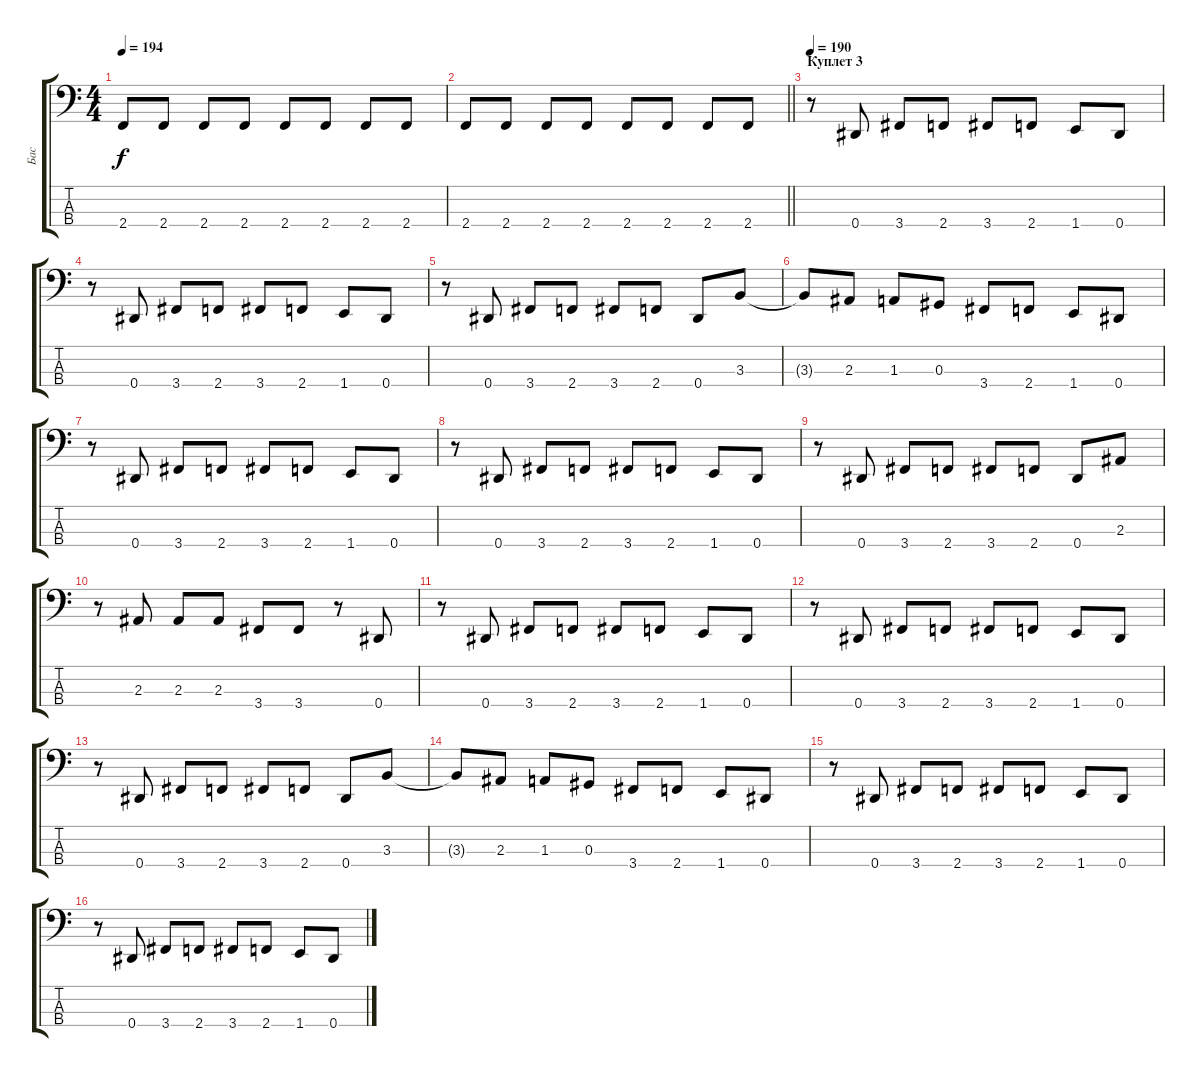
\track ("Бас" "Бас") {instrument electricbassfinger}
\staff {score tabs}
\tuning (Gb2 Db2 Ab1 Eb1) {hide}
\ts (4 4)
\tempo 194
\clef f4
\ks c
2.4.8{dy f} 2.4.8 2.4.8 2.4.8 2.4.8 2.4.8 2.4.8 2.4.8 |
\barLineRight lightlight
2.4.8 2.4.8 2.4.8 2.4.8 2.4.8 2.4.8 2.4.8 2.4.8 |
\section ("" "Куплет 3")
\tempo 190
r.8 0.4.8 3.4.8 2.4.8 3.4.8 2.4.8 1.4.8 0.4.8 |
r.8 0.4.8 3.4.8 2.4.8 3.4.8 2.4.8 1.4.8 0.4.8 |
r.8 0.4.8 3.4.8 2.4.8 3.4.8 2.4.8 0.4.8 3.3.8 |
3.3{t}.8 2.3.8 1.3.8 0.3.8 3.4.8 2.4.8 1.4.8 0.4.8 |
r.8 0.4.8 3.4.8 2.4.8 3.4.8 2.4.8 1.4.8 0.4.8 |
r.8 0.4.8 3.4.8 2.4.8 3.4.8 2.4.8 1.4.8 0.4.8 |
r.8 0.4.8 3.4.8 2.4.8 3.4.8 2.4.8 0.4.8 2.3.8 |
r.8 2.3.8 2.3.8 2.3.8 3.4.8 3.4.8 r.8 0.4.8 |
r.8 0.4.8 3.4.8 2.4.8 3.4.8 2.4.8 1.4.8 0.4.8 |
r.8 0.4.8 3.4.8 2.4.8 3.4.8 2.4.8 1.4.8 0.4.8 |
r.8 0.4.8 3.4.8 2.4.8 3.4.8 2.4.8 0.4.8 3.3.8 |
3.3{t}.8 2.3.8 1.3.8 0.3.8 3.4.8 2.4.8 1.4.8 0.4.8 |
r.8 0.4.8 3.4.8 2.4.8 3.4.8 2.4.8 1.4.8 0.4.8 |
r.8 0.4.8 3.4.8 2.4.8 3.4.8 2.4.8 1.4.8 0.4.8
